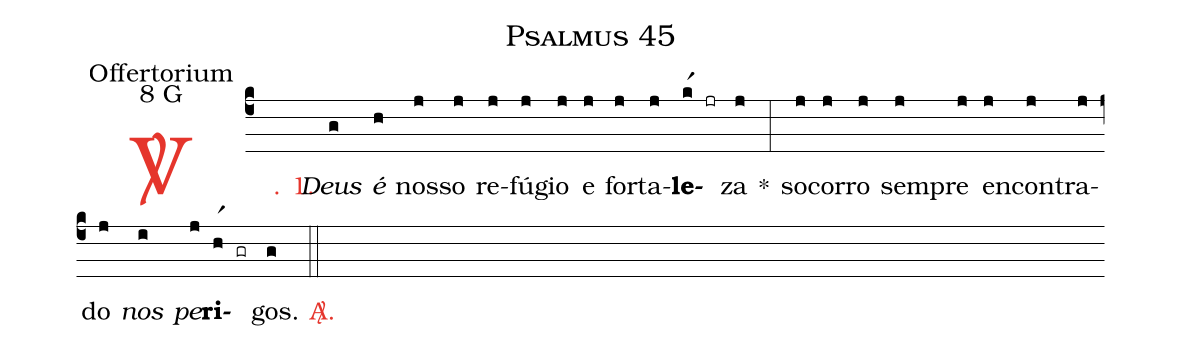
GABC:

name: Psalmus 45;
office-part: Offertorium;
mode: 8;
mode-differentia: G;
%%
(c4)

<c><sp>V/</sp>. 1.</c>() <i>Deus</i>(g) <i>é</i>(h) nos(j)so(j) re(j)fú(j)gio(j) e(j) for(j)ta(j)<b>le</b>(kr1)(jr)za(j) *(:) so(j)cor(j)ro(j) sem(j)pre(j) en(j)con(j)tra(j)do(j) <i>nos</i>(i) <i>pe</i>(j)<b>ri</b>(hr1)(gr)gos.(g)

<c><sp>A/</sp>.</c>(::)
